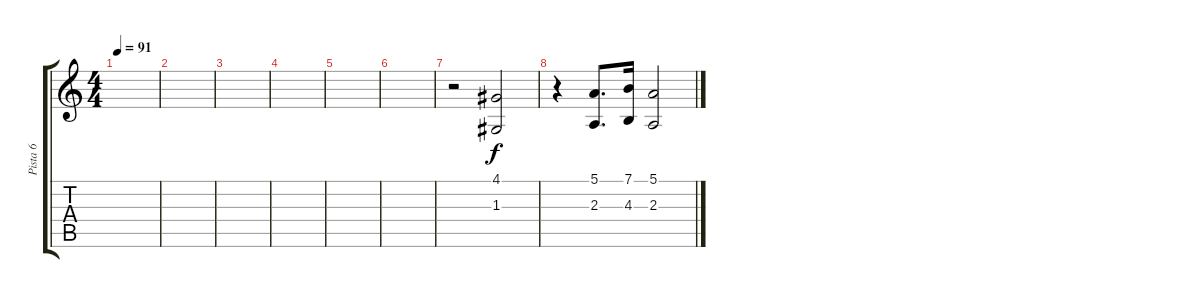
\track ("Pista 6" "Pista 6") {instrument trombone}
\staff {score tabs}
\tuning (E4 B3 G3 D3 A2 E2) {hide}
\ts (4 4)
\tempo 91
\clef g2
\ks c
|
|
|
|
|
|
r.2 (4.1 1.3).2 |
r.4 (5.1 2.3).8{d} (7.1 4.3).16 (5.1 2.3).2
